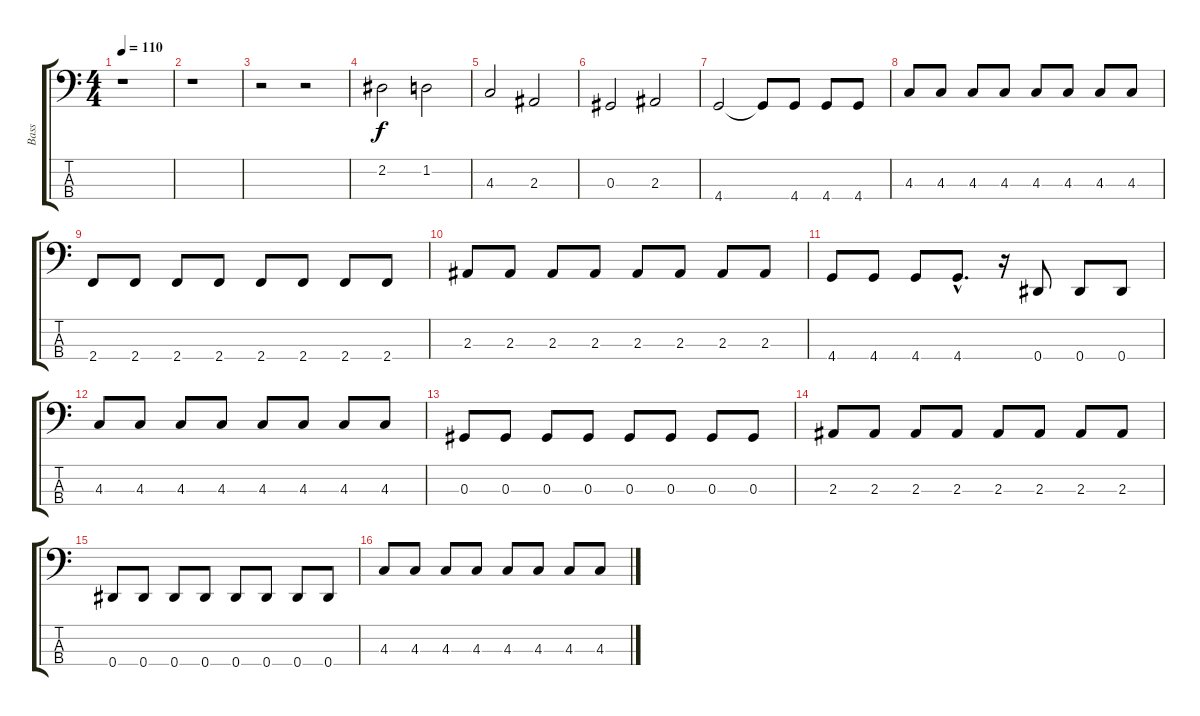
\track ("Bass" "Bass") {instrument electricbassfinger}
\staff {score tabs}
\tuning (Gb2 Db2 Ab1 Eb1) {hide}
\ts (4 4)
\tempo 110
\clef f4
\ks c
r.1{dy f instrument electricbassfinger} |
r.1 |
r.2 r.2 |
2.2.2 1.2.2 |
4.3.2 2.3.2 |
0.3.2 2.3.2 |
4.4.2 4.4{t}.8 4.4.8 4.4.8 4.4.8 |
4.3.8 4.3.8 4.3.8 4.3.8 4.3.8 4.3.8 4.3.8 4.3.8 |
2.4.8 2.4.8 2.4.8 2.4.8 2.4.8 2.4.8 2.4.8 2.4.8 |
2.3.8 2.3.8 2.3.8 2.3.8 2.3.8 2.3.8 2.3.8 2.3.8 |
4.4.8 4.4.8 4.4.8 4.4{hac}.8{d} r.16 0.4.8 0.4.8 0.4.8 |
4.3.8 4.3.8 4.3.8 4.3.8 4.3.8 4.3.8 4.3.8 4.3.8 |
0.3.8 0.3.8 0.3.8 0.3.8 0.3.8 0.3.8 0.3.8 0.3.8 |
2.3.8 2.3.8 2.3.8 2.3.8 2.3.8 2.3.8 2.3.8 2.3.8 |
0.4.8 0.4.8 0.4.8 0.4.8 0.4.8 0.4.8 0.4.8 0.4.8 |
4.3.8 4.3.8 4.3.8 4.3.8 4.3.8 4.3.8 4.3.8 4.3.8
